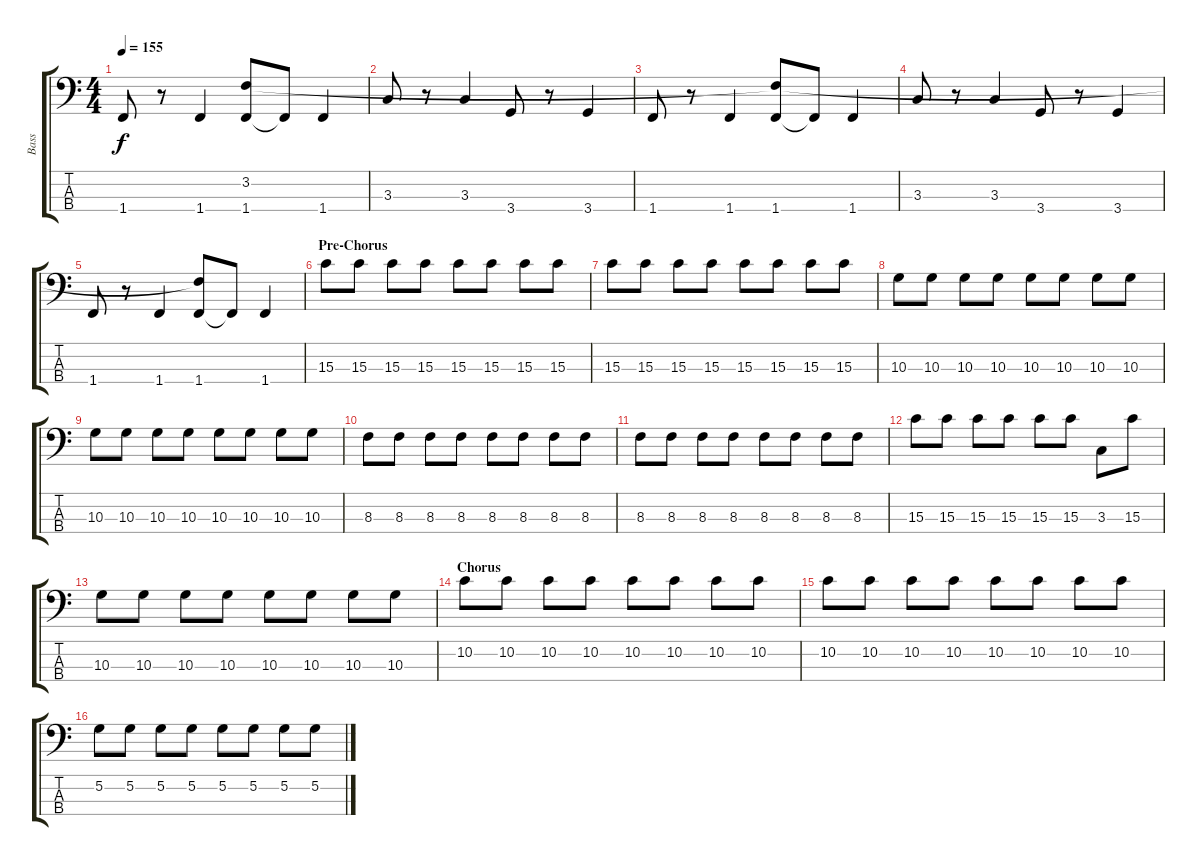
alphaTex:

\track ("Bass" "Bass") {instrument electricbassfinger}
\staff {score tabs}
\tuning (G2 D2 A1 E1) {hide}
\ts (4 4)
\tempo 155
\clef f4
\ks c
1.4.8{dy f} r.8 1.4.4 (3.2{t} 1.4).8 1.4{t}.8 1.4.4 |
3.3.8 r.8 3.3.4 3.4.8 r.8 3.4.4 |
1.4.8 r.8 1.4.4 (3.2{t} 1.4).8 1.4{t}.8 1.4.4 |
3.3.8 r.8 3.3.4 3.4.8 r.8 3.4.4 |
1.4.8 r.8 1.4.4 (3.2{t} 1.4).8 1.4{t}.8 1.4.4 |
\section ("" "Pre-Chorus")
15.3.8 15.3.8 15.3.8 15.3.8 15.3.8 15.3.8 15.3.8 15.3.8 |
15.3.8 15.3.8 15.3.8 15.3.8 15.3.8 15.3.8 15.3.8 15.3.8 |
10.3.8 10.3.8 10.3.8 10.3.8 10.3.8 10.3.8 10.3.8 10.3.8 |
10.3.8 10.3.8 10.3.8 10.3.8 10.3.8 10.3.8 10.3.8 10.3.8 |
8.3.8 8.3.8 8.3.8 8.3.8 8.3.8 8.3.8 8.3.8 8.3.8 |
8.3.8 8.3.8 8.3.8 8.3.8 8.3.8 8.3.8 8.3.8 8.3.8 |
15.3.8 15.3.8 15.3.8 15.3.8 15.3.8 15.3.8 3.3.8 15.3.8 |
10.3.8 10.3.8 10.3.8 10.3.8 10.3.8 10.3.8 10.3.8 10.3.8 |
\section ("" "Chorus")
10.2.8 10.2.8 10.2.8 10.2.8 10.2.8 10.2.8 10.2.8 10.2.8 |
10.2.8 10.2.8 10.2.8 10.2.8 10.2.8 10.2.8 10.2.8 10.2.8 |
5.2.8 5.2.8 5.2.8 5.2.8 5.2.8 5.2.8 5.2.8 5.2.8
